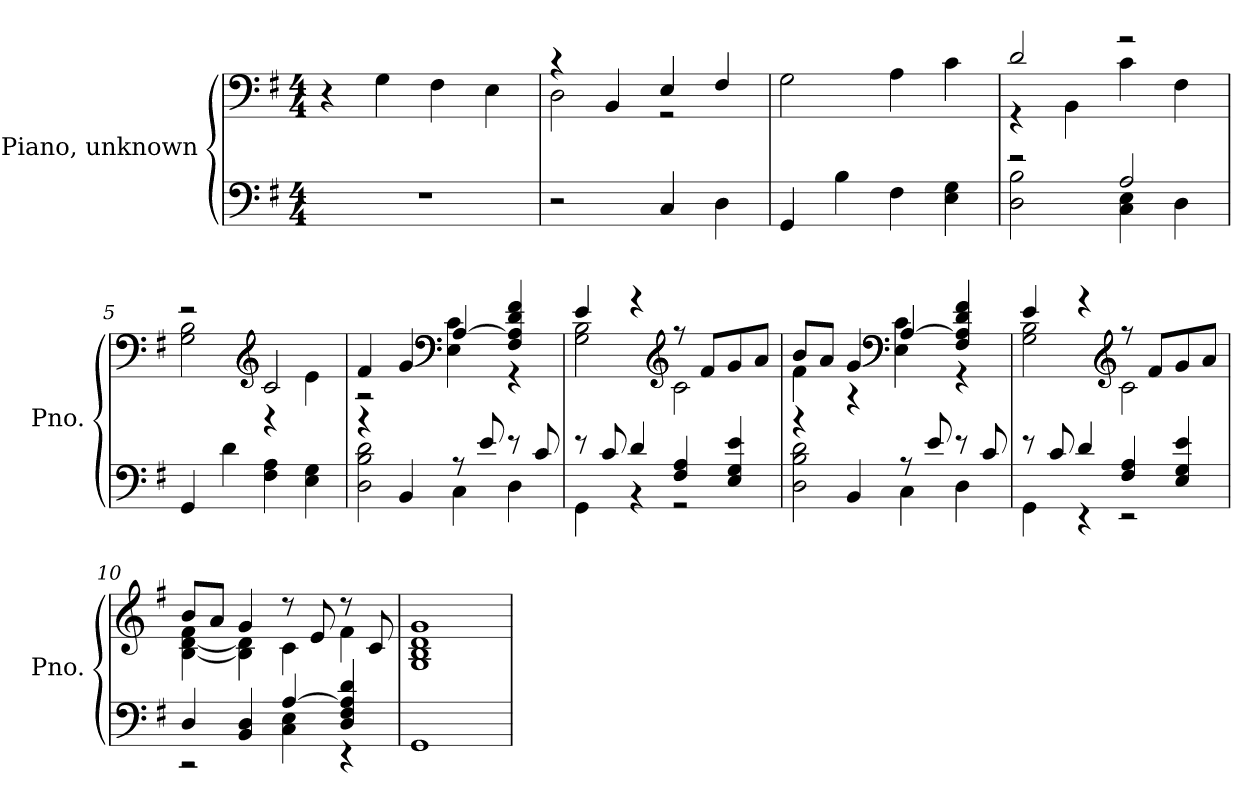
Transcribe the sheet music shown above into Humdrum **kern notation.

**kern	**kern
*part1	*part1
*staff2	*staff1
*I"Piano, unknown	*
*I'Pno.	*
*clefF4	*clefF4
*k[f#]	*k[f#]
*M4/4	*M4/4
*MM120	*MM120
=1	=1
1r	4r
.	4G\
.	4F#\
.	4E\
=2	=2
*	*^
2r	4r	2D\
.	4BB/	.
4C/	4E/	2r
4D\	4F#/	.
*	*v	*v
=3	=3
4GG/	2G\
4B\	.
4F#\	4A\
4E\ 4G\	4c\
=4	=4
*^	*^
2r	2D\ 2B\	2d/	4r
.	.	.	4BB\
2A/	4C\ 4E\	2r	4c\
.	4D\	.	4F#\
*v	*v	*	*
=5	=5	=5
4GG/	2r	2G\ 2B\
4d\	.	.
*	*clefG2	*
4F#\ 4A\	2c/	4r
4E\ 4G\	.	4e\
=6	=6	=6
*^	*	*
4r	2D\ 2B\ 2d\	4f#/	2r
4BB/	.	4g/	.
*	*	*clefF4	*
8r	4C\	[4A/	4E\ 4c\
8e/	.	.	.
8r	4D\	4F#/ 4A/] 4d/ 4f#/	4r
8c/	.	.	.
!!LO:LB:g=z	!!
=7	=7	=7	=7
8r	4GG\	4e/	2G\ 2B\
8c/	.	.	.
4d/	4r	4r	.
*	*	*clefG2	*
4F#/ 4A/	2r	8r	2c\
.	.	8f#/L	.
4E/ 4G/ 4e/	.	8g/	.
.	.	8a/J	.
=8	=8	=8	=8
4r	2D\ 2B\ 2d\	8b/L	4f#\
.	.	8a/J	.
4BB/	.	4g/	4r
*	*	*clefF4	*
8r	4C\	[4A/	4E\ 4c\
8e/	.	.	.
8r	4D\	4F#/ 4A/] 4d/ 4f#/	4r
8c/	.	.	.
=9	=9	=9	=9
8r	4GG\	4e/	2G\ 2B\
8c/	.	.	.
4d/	4r	4r	.
*	*	*clefG2	*
4F#/ 4A/	2r	8r	2c\
.	.	8f#/L	.
4E/ 4G/ 4e/	.	8g/	.
.	.	8a/J	.
=10	=10	=10	=10
4D/	2r	8b/L	[4B\ [4d\ 4f#\
.	.	8a/J	.
4BB/ 4D/	.	4g/	4B\] 4d\]
[4A/	4C\ 4E\	8r	4c\
.	.	8e/	.
4D/ 4F#/ 4A/] 4d/	4r	8r	4f#\
.	.	8c/	.
*v	*v	*	*
*	*v	*v
=11	=11
1GG	1G 1B 1d 1g
=	=
*-	*-
